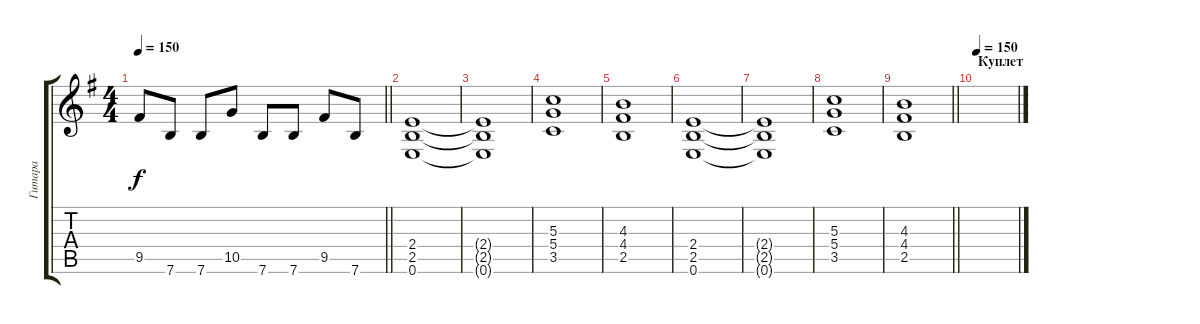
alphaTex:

\track ("Гитара" "Гитара") {instrument distortionguitar}
\staff {score tabs}
\tuning (E4 B3 G3 D3 A2 E2) {hide}
\ts (4 4)
\tempo 150
\clef g2
\barLineRight lightlight
\ks eminor
9.5.8{dy f} 7.6.8 7.6.8 10.5.8 7.6.8 7.6.8 9.5.8 7.6.8 |
(2.4 2.5 0.6).1{volume 12 balance 16} |
(2.4{t} 2.5{t} 0.6{t}).1 |
(5.3 5.4 3.5).1 |
(4.3 4.4 2.5).1 |
(2.4 2.5 0.6).1 |
(2.4{t} 2.5{t} 0.6{t}).1 |
(5.3 5.4 3.5).1 |
\barLineRight lightlight
(4.3 4.4 2.5).1 |
\section ("" "Куплет")
\tempo 150
